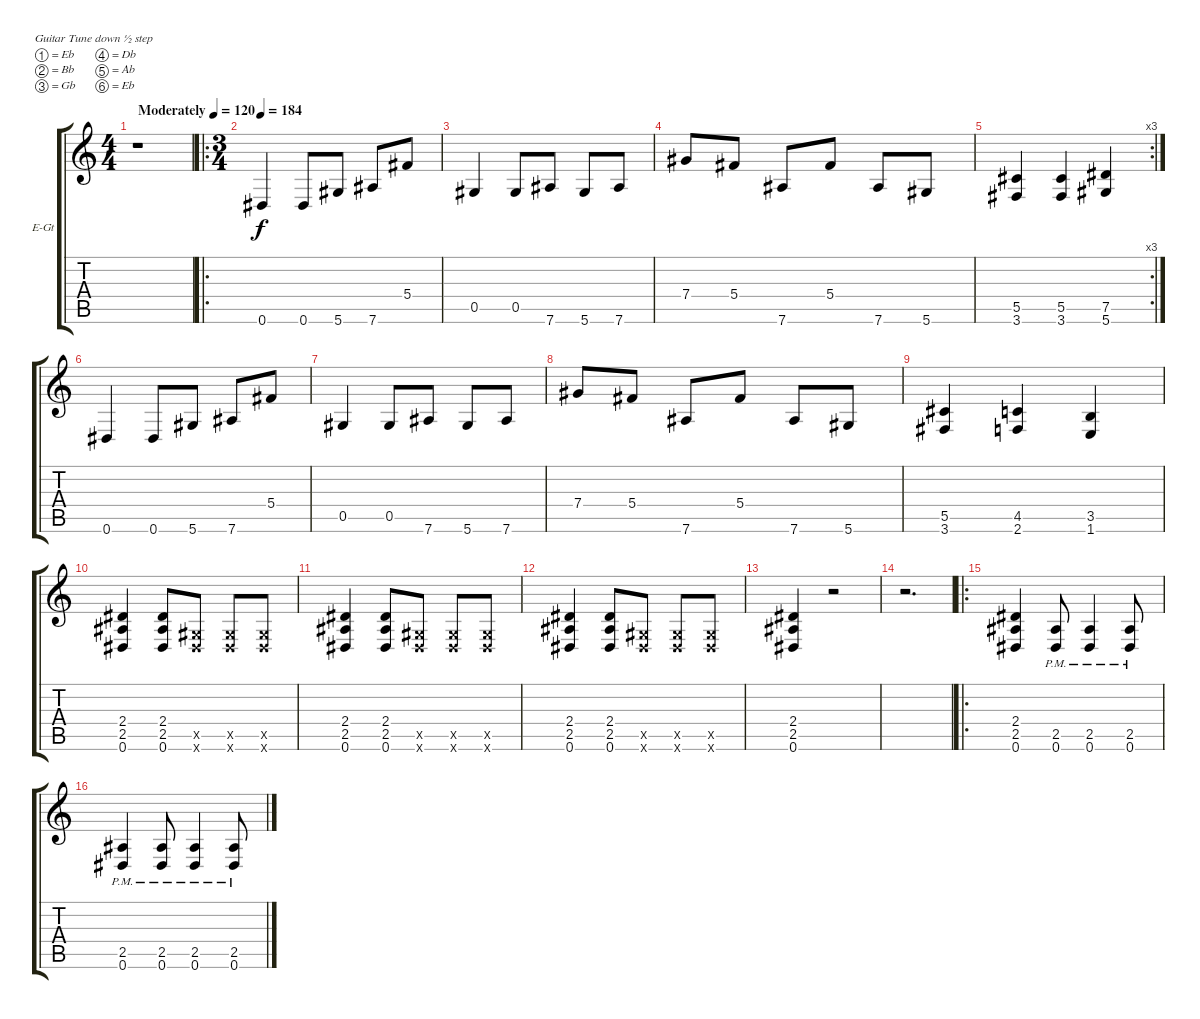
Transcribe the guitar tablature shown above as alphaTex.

\bracketExtendMode groupsimilarinstruments
\firstSystemTrackNameOrientation horizontal
\otherSystemsTrackNameOrientation horizontal
\track ("Guitar" "E-Gt") {instrument distortionguitar}
\staff {score tabs}
\tuning (Eb4 Bb3 Gb3 Db3 Ab2 Eb2)
\ts (4 4)
\beaming (8 2 2 2 2)
\tempo (120 "Moderately")
\clef g2
\ks c
r.1{dy f instrument distortionguitar} |
\ro
\ts (3 4)
\beaming (8 2 2 2)
\tempo 184
0.6.4 0.6.8 5.6.8 7.6.8 5.4.8 |
0.5.4 0.5.8 7.6.8 5.6.8 7.6.8 |
7.4.8 5.4.8 7.6.8 5.4.8 7.6.8 5.6.8 |
\rc 3
(5.5 3.6).4 (5.5 3.6).4 (7.5 5.6).4 |
0.6.4 0.6.8 5.6.8 7.6.8 5.4.8 |
0.5.4 0.5.8 7.6.8 5.6.8 7.6.8 |
7.4.8 5.4.8 7.6.8 5.4.8 7.6.8 5.6.8 |
(5.5 3.6).4 (4.5 2.6).4 (3.5 1.6).4 |
(2.4 2.5 0.6).4 (2.4 2.5 0.6).8 (0.5{x} 0.6{x}).8 (0.5{x} 0.6{x}).8 (0.5{x} 0.6{x}).8 |
(2.4 2.5 0.6).4 (2.4 2.5 0.6).8 (0.5{x} 0.6{x}).8 (0.5{x} 0.6{x}).8 (0.5{x} 0.6{x}).8 |
(2.4 2.5 0.6).4 (2.4 2.5 0.6).8 (0.5{x} 0.6{x}).8 (0.5{x} 0.6{x}).8 (0.5{x} 0.6{x}).8 |
(2.4 2.5 0.6).4 r.2 |
r.2{d} |
\ro
(2.4 2.5 0.6).4 (2.5{pm} 0.6{pm}).8 (2.5{pm} 0.6{pm}).4 (2.5{pm} 0.6{pm}).8 |
(2.5{pm} 0.6{pm}).4 (2.5{pm} 0.6{pm}).8 (2.5{pm} 0.6{pm}).4 (2.5{pm} 0.6{pm}).8
